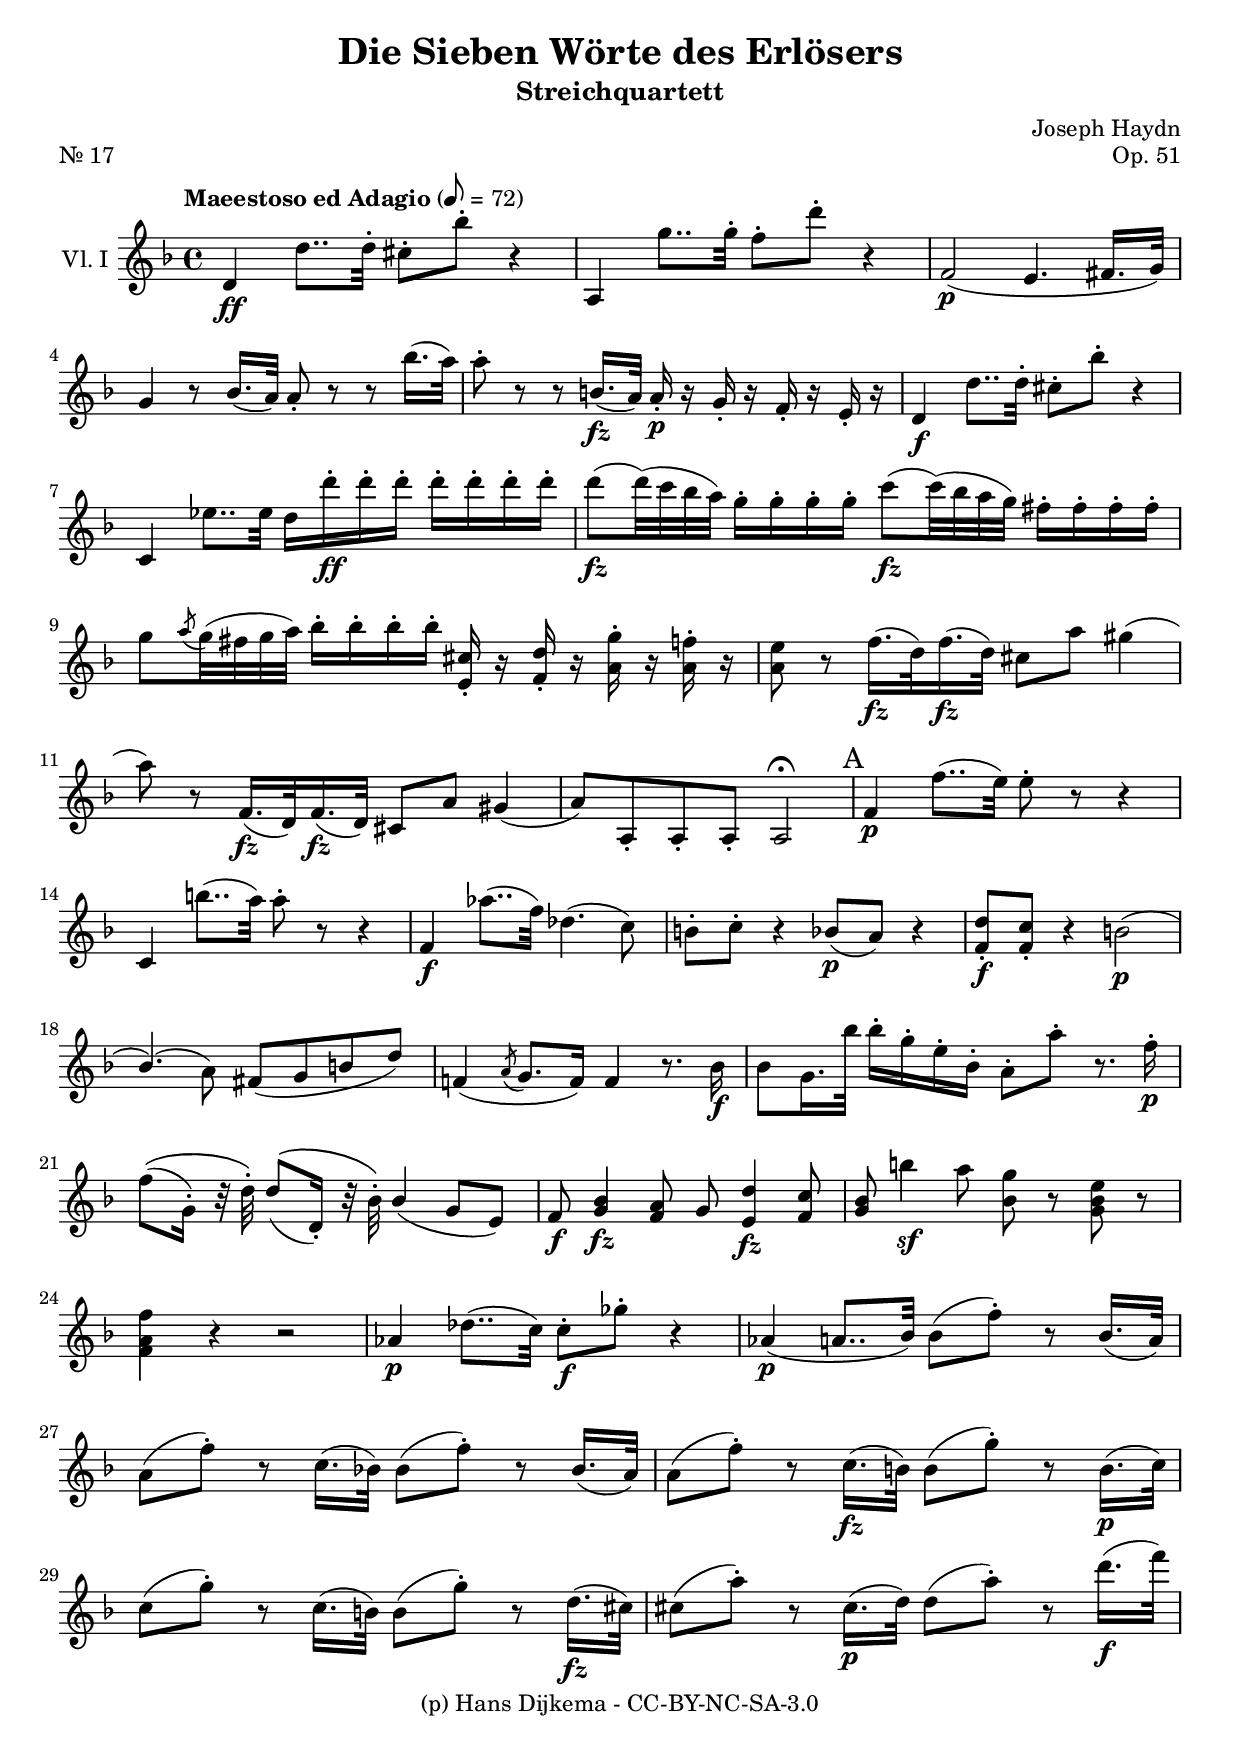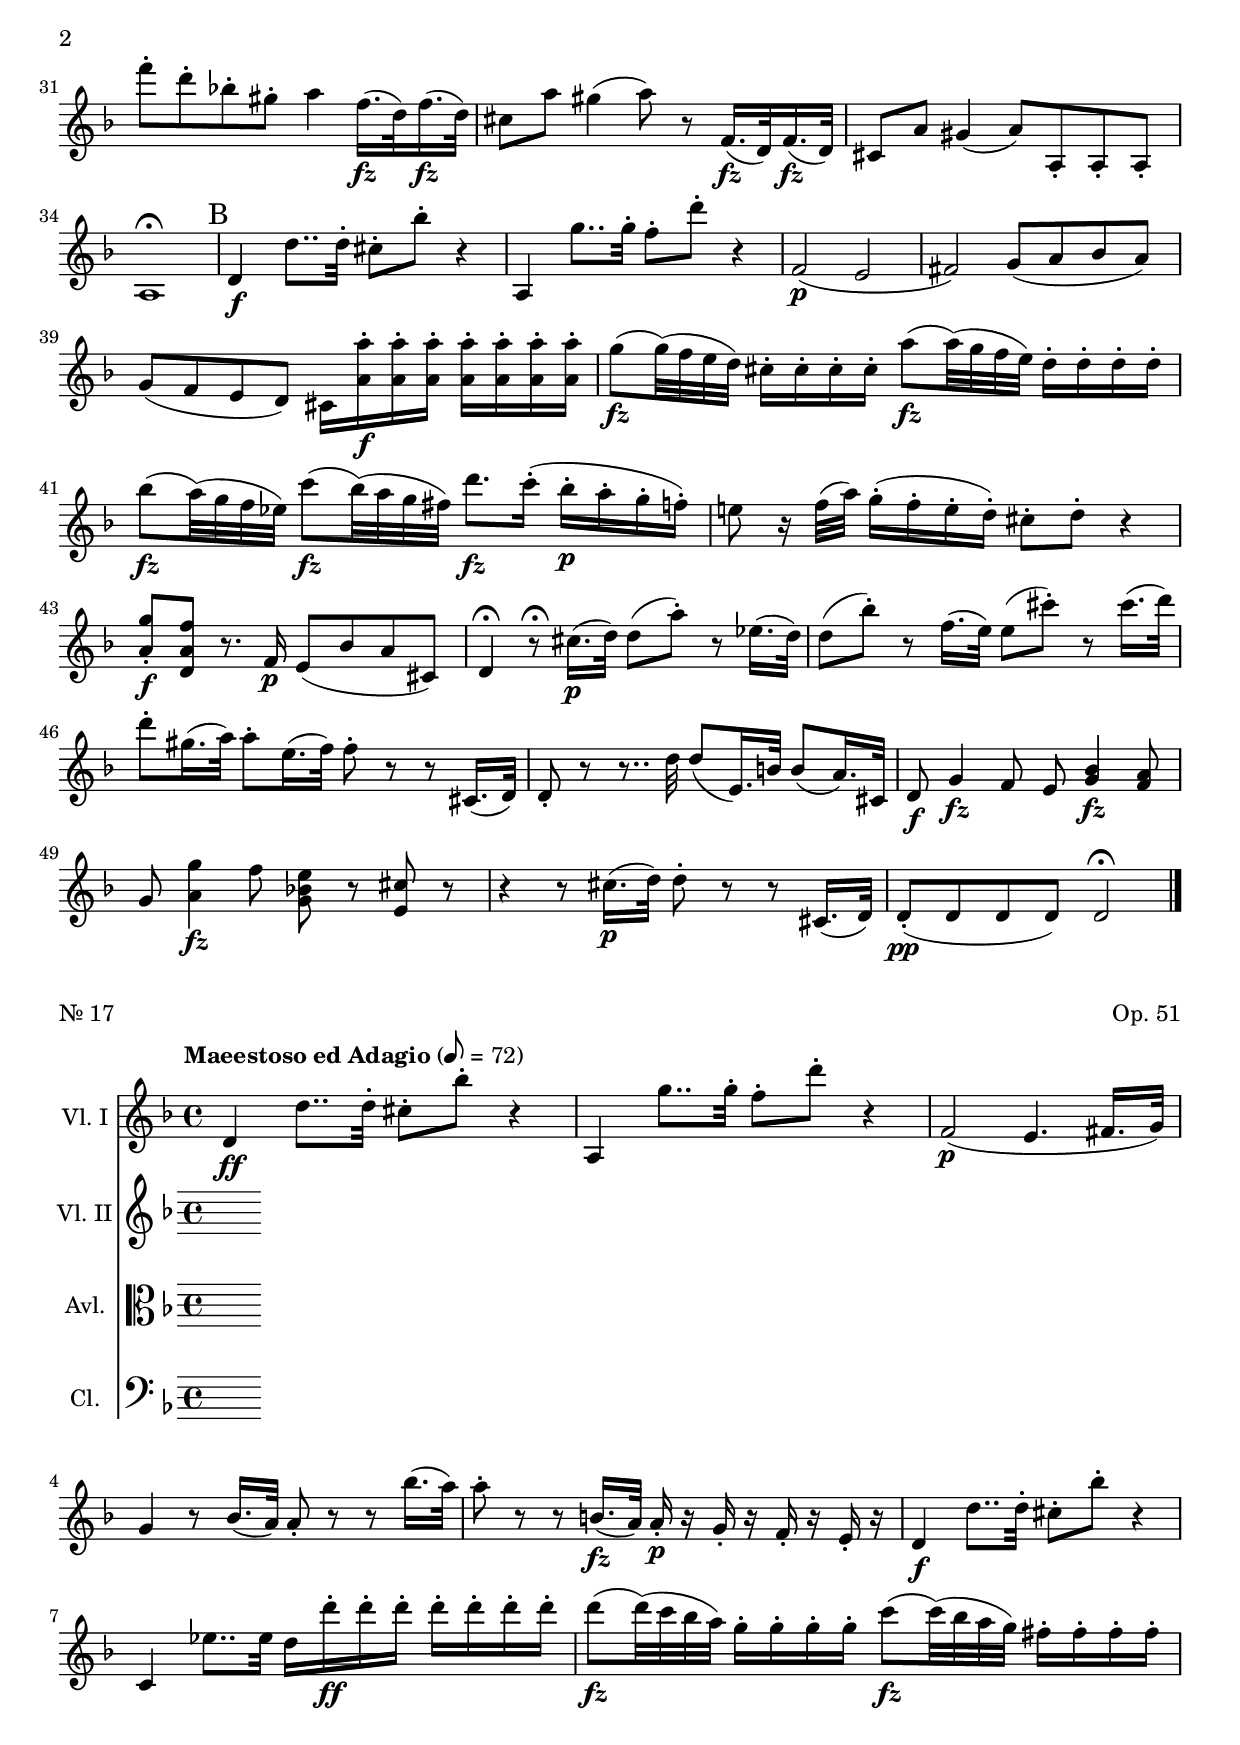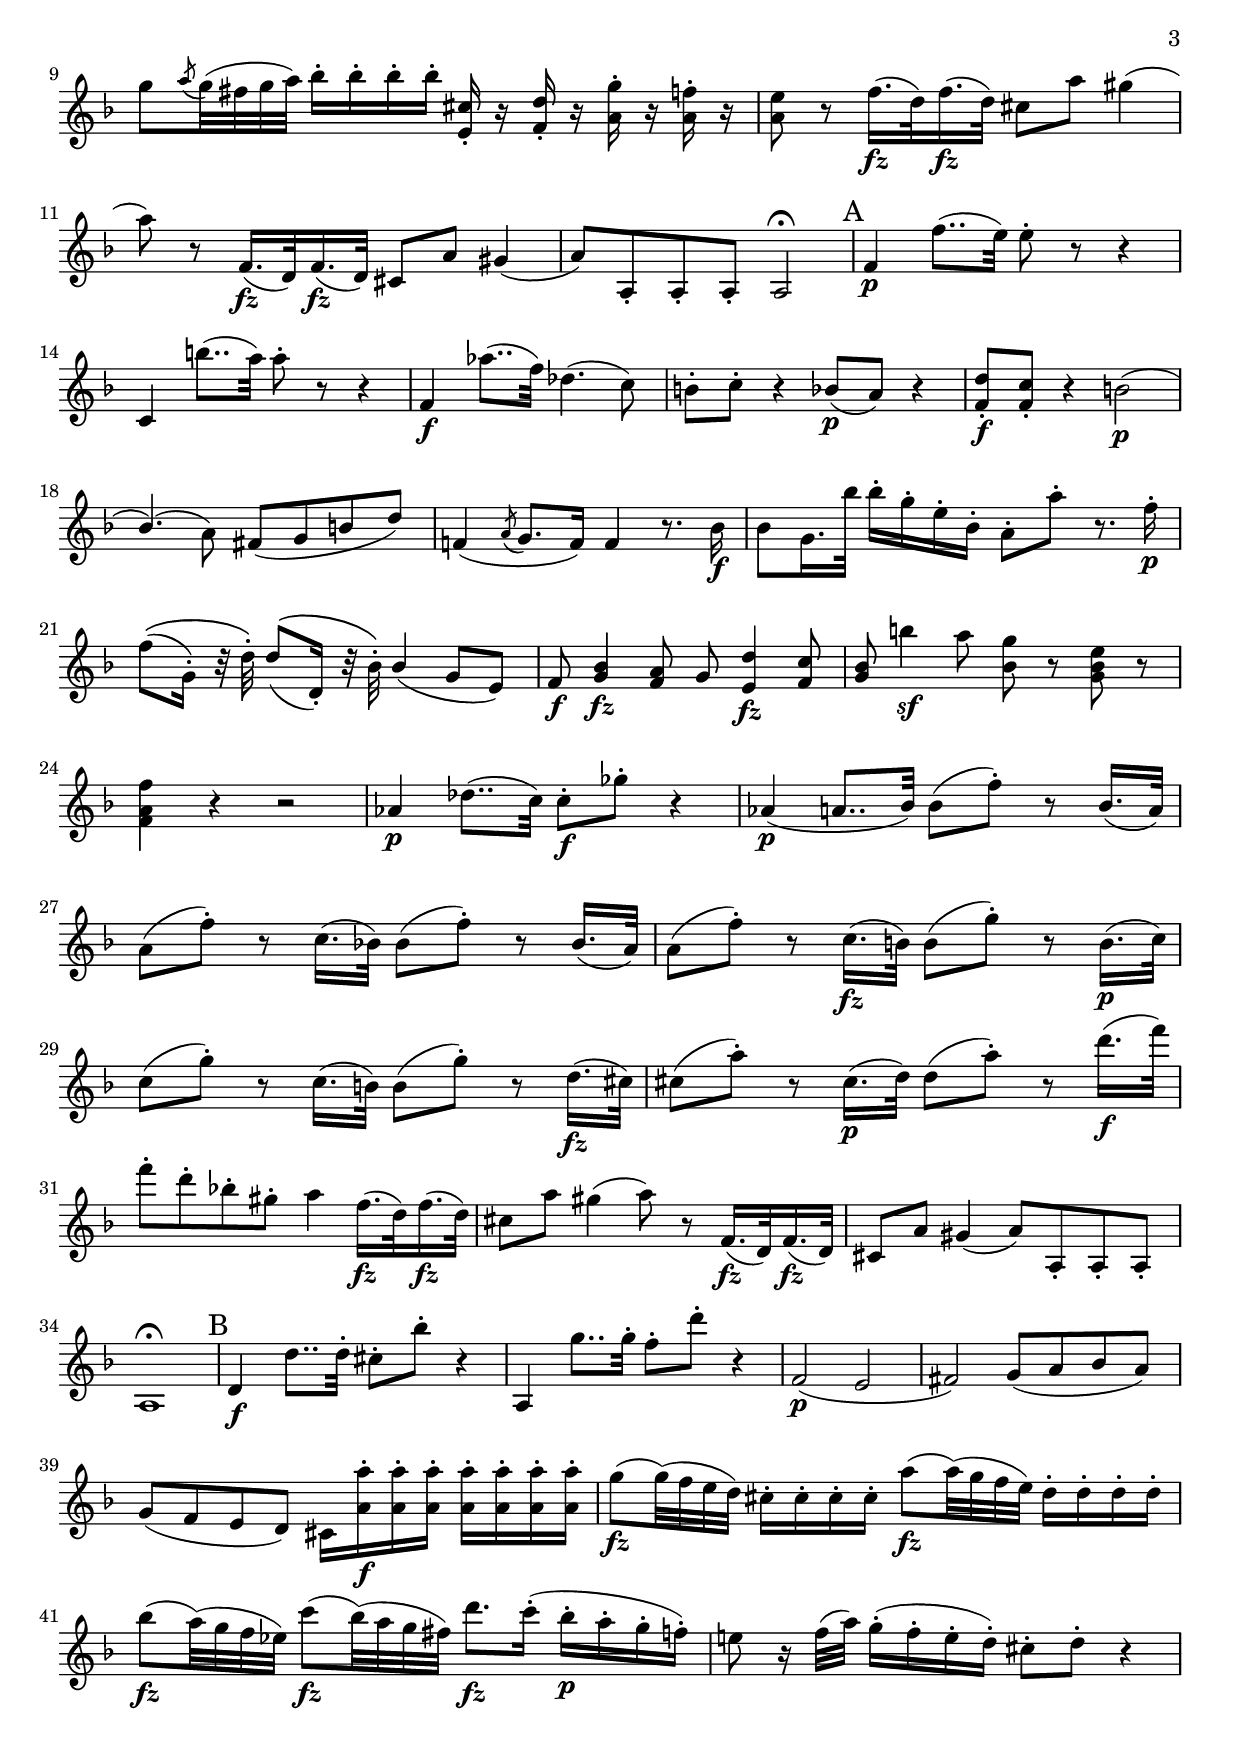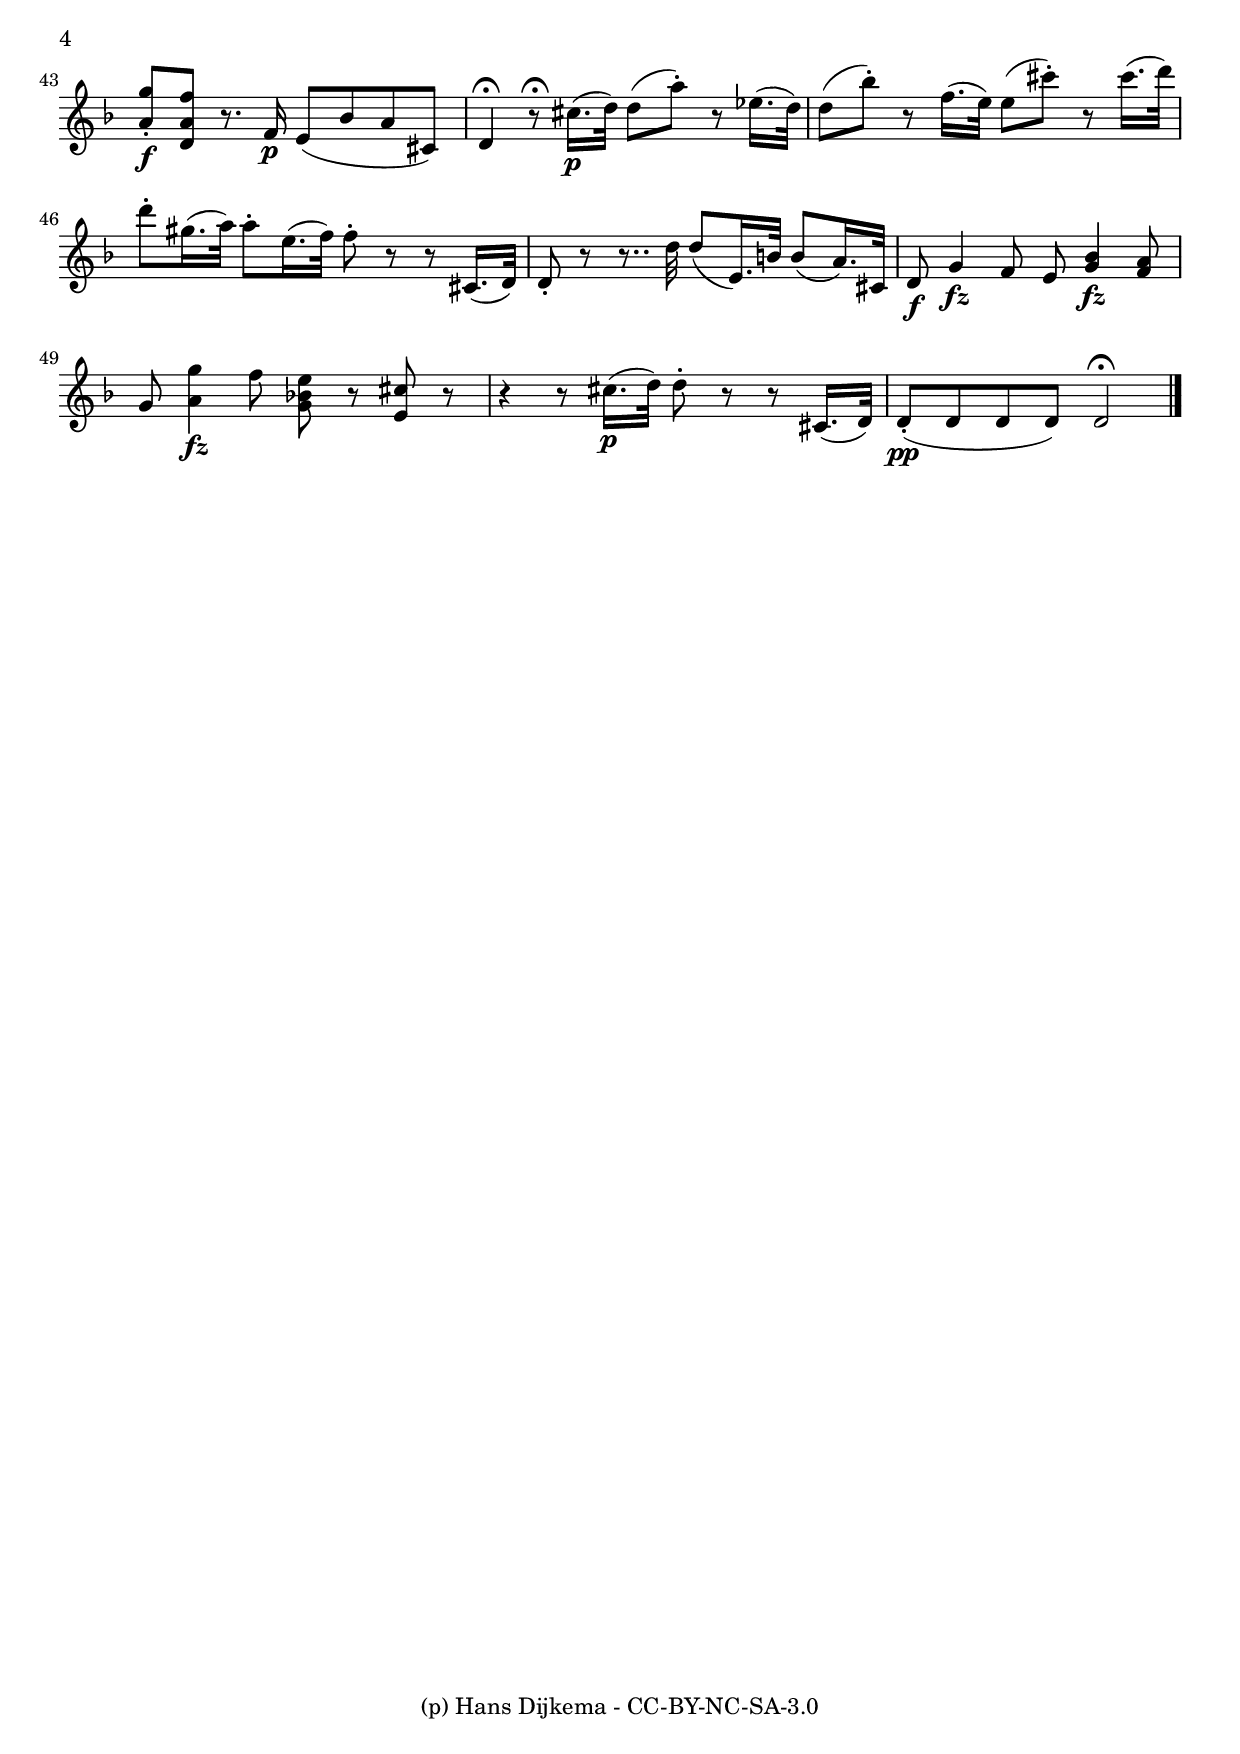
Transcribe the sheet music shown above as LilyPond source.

\version "2.24.4"
\language "english"

%#(set-global-staff-size 15)

\header {
  title = "Die Sieben Wörte des Erlösers"
  subtitle = "Streichquartett"
  composer = "Joseph Haydn"
  piece = "Nr. 17"
  opus = "Op. 51"
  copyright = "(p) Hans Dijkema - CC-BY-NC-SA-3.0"
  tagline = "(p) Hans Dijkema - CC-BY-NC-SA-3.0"
}

\paper {
  #(set-paper-size "a4")
  % Add space for instrument names
  indent = 10\mm
  %page-count = 1
  %min-systems-per-page = #5
  %system-system-spacing.padding = #2  %fit staves closer together
  %system-system-spacing.stretchability = #20  %how flexible the spacing is
}

\layout {
  \context {
    \Voice
    \consists "Melody_engraver"
    %\consists "Ambitus_engraver"
    \override Stem.neutral-direction = #'()
  }
}

fr = #(define-scheme-function
         (n)
         (ly:music?)
         #{
           $n $n $n $n
         #}
         )

global = {
  \key f \major
  \time 4/4
  \tempo "Maeestoso ed Adagio" 8=72
}

introduzione = { 
  \key f \major
  \time 4/4
  \tempo "Maeestoso ed Adagio" 8=72
}

scoreAViolinI_introduzione = \relative c'' {
  \introduzione
  % Muziek volgt hier.
  \relative c' {
    d4\ff d'8.. d32-. cs8-. bf'-. r4   a,, g''8.. g32-. f8-. d'-. r4 
    f,,2\p( e4. fs16. g32)   g4 r8 bf16.( a32) a8-. r r bf'16.( a32) a8-. r r b,16.\fz( a32) a16-.\p r g-. r f-. r e-. r 
    d4\f d'8.. d32-. cs8-. bf'-. r4  c,,4 ef'8.. ef32 d16 d'-.\ff d-. d-. \fr d-. 
    d8\fz( d32)( c bf a) \fr g16-. c8\fz( c32)( bf a g) \fr fs16-.
    g8 \acciaccatura a g32( fs g a) \fr bf16-.  <e,, cs'>-. r <f d'>-. r <a g'>-. r <a f'>-. r 
    <a e'>8 r f'16.(\fz d32) f16.(\fz d32) cs8 a' gs4( a8) r8 f,16.(\fz d32) f16.(\fz d32) cs8 a' gs4( a8) a,-. a-. a-. a2\fermata 
    
    \mark A
    
    f'4\p f'8..( e32) e8-. r8 r4 c,4 b''8..( a32) a8-. r r4
    f,4\f af'8..( f32) df4.( c8) b8-. c-. r4 bf8\p( a) r4 <f d'>8-.\f <f c'>-. r4 b2\p( bf4.)( \stemDown a8) \stemNeutral fs( g b d) f,!4( \acciaccatura a8 g8. f16) f4 r8. bf16\f
    bf8 g16. bf'32 bf16-. g-. e-. bf-.  a8-. a'-. r8. f16-.\p f8\(( g,16-.) r32 d'-.\) d8\(( d,16-.) r32 bf'-.\) bf4( g8 e)  
    f\f <g bf>4\fz <f a>8 g <e d'>4\fz <f c'>8   <g bf> b'4\sf a8 <bf, g'> r <g bf e> r <f a f'>4 r4 r2
    af4\p df8..( c32)  c8-.\f gf'-. r4 
    af,4\p( a8.. bf32) bf8( f'-.) r8 bf,16.( a32) a8( f'-.) r c16.( bf!32) bf8( f'-.) r8 bf,16.( a32) a8( f'-.) r c16.(\fz b32) b8( g'-.) r b,16.\p( c32) 
    c8( g'-.) r c,16.( b32) b8( g'-.) r d16.(\fz cs32) cs8( a'-.) r cs,16.\p( d32) d8( a'-.) r d16.\f( f32) f8-. d-.  bf!-. gs-. a4
    f16.\fz( d32) f16.\fz( d32) cs8 a' gs4( a8) r   f,16.\fz( d32) f16.\fz( d32)  cs8 a' gs4( a8) a,-. a-. a-. a1\fermata
    
    \mark B
    d4\f d'8.. d32-. cs8-. bf'-. r4   a,, g''8.. g32-. f8-. d'-. r4 
    f,,2\p( e fs) g8( a bf a)  g( f e d) cs16 <a' a'>-.\f <a a'>-. <a a'>-. \fr <a a'>-.  
    g'8\fz( g32)( f e d) \fr cs16-. a'8\fz( a32)( g f e) \fr d16-. 
    bf'8\fz( a32)( g f ef) c'8\fz( bf32)( a g fs) d'8.\fz c16-.( bf-.\p a-. g-. f-.)  e!8 r16  f32( a) g16-.( f-. e-. d-.) cs8-. d-. r4
    \stemUp <a g'>8-.\f <d, a' f'> r8. \stemNeutral f16\p e8( bf' a cs,) d4\fermata r8\fermata cs'16.\p( d32) d8( a'8-.) r8 ef16.( d32) d8( bf'8-.) r f16.( e32) e8( cs'-.) r cs16.( d32) 
    d8-. gs,16.( a32) a8-.  e16.( f32) f8-. r r  cs,16.( d32) d8-.  r r8.. d'32 d8( e,16.) b'32 b8( a16.) cs,32 
    d8\f g4\fz f8 e <g bf>4\fz <f a>8 g <a g'>4\fz  f'8 <g, bf! e> r <e cs'> r 
    r4 r8 cs'16.(\p d32) d8-. r r cs,16.( d32) d8-.(\pp d d d) d2\fermata 
    \bar "|."
  }
}

scoreAViolinII_introduzione = \relative c'' {
  \global
  % Muziek volgt hier.
  
}

scoreAViola_introduzione = \relative c' {
  \global
  % Muziek volgt hier.
  
}

scoreACello_introduzione = \relative c {
  \global
  % Muziek volgt hier.
  
}

scoreAViolinIPart_introduzione = \new Staff \with {
  instrumentName = "Vl. I"
} \scoreAViolinI_introduzione

scoreAViolinIIPart_introduzione = \new Staff \with {
  instrumentName = "Vl. II"
} \scoreAViolinII_introduzione

scoreAViolaPart_introduzione = \new Staff \with {
  instrumentName = "Avl."
} { \clef alto \scoreAViola_introduzione }

scoreACelloPart_introduzione = \new Staff \with {
  instrumentName = "Cl."
} { \clef bass \scoreACello_introduzione }


\score {
  \scoreAViolinIPart_introduzione
  \layout { 
    %#(layout-set-staff-size 16) 
  }
}

\score {
  <<
    \scoreAViolinIPart_introduzione
    \scoreAViolinIIPart_introduzione
    \scoreAViolaPart_introduzione
    \scoreACelloPart_introduzione
  >>
  \layout { }
}
